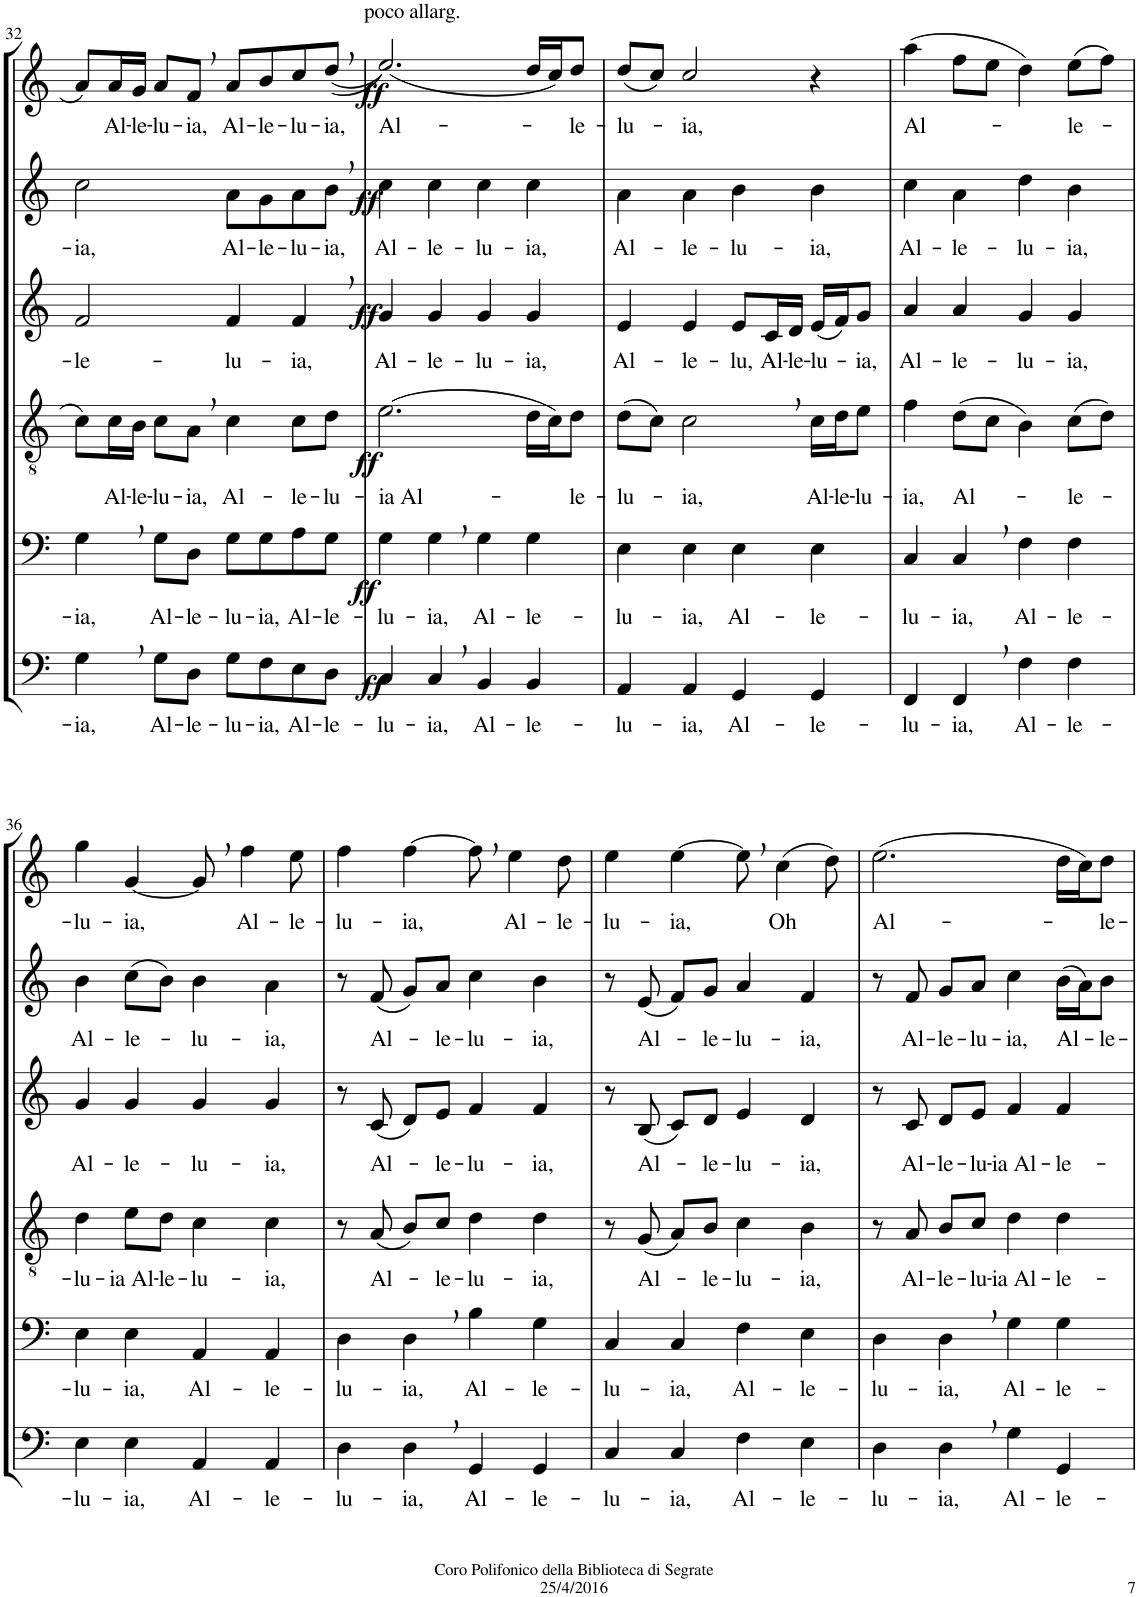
**kern	**text	**dynam	**kern	**text	**dynam	**kern	**text	**dynam	**kern	**text	**dynam	**kern	**text	**dynam	**kern	**text	**dynam
*part6	*part6	*part6	*part5	*part5	*part5	*part4	*part4	*part4	*part3	*part3	*part3	*part2	*part2	*part2	*part1	*part1	*part1
*staff6	*staff6	*staff6	*staff5	*staff5	*staff5	*staff4	*staff4	*staff4	*staff3	*staff3	*staff3	*staff2	*staff2	*staff2	*staff1	*staff1	*staff1
*I"Bassi II	*	*	*I"Bassi I	*	*	*I"Tenori	*	*	*I"Contralti	*	*	*I"Soprani II	*	*	*I"Soprani I	*	*
!!LO:PB:g=z
*clefF4	*	*	*clefF4	*	*	*clefGv2	*	*	*clefG2	*	*	*clefG2	*	*	*clefG2	*	*
*	*	*	*	*	*	*	*	*	*	*	*	*	*	*	*Trd1c2	*	*
*k[]	*	*	*k[]	*	*	*k[]	*	*	*k[]	*	*	*k[]	*	*	*k[]	*	*
*C:	*	*	*C:	*	*	*C:	*	*	*C:	*	*	*C:	*	*	*C:	*	*
*M4/4	*	*	*M4/4	*	*	*M4/4	*	*	*M4/4	*	*	*M4/4	*	*	*M4/4	*	*
=32	=32	=32	=32	=32	=32	=32	=32	=32	=32	=32	=32	=32	=32	=32	=32	=32	=32
!	!LO:LY:b	!	!	!LO:LY:b	!	!	!	!	!	!LO:LY:b	!	!	!LO:LY:b	!	!	!	!
4G,\	-ia,	.	4G,\	-ia,	.	8c\L	.	.	2f/	-le-	.	2cc\	-ia,	.	8a/L	.	.
!	!	!	!	!	!	!	!LO:LY:b	!	!	!	!	!	!	!	!	!LO:LY:b	!
.	.	.	.	.	.	16c\L	Al-	.	.	.	.	.	.	.	16a/L	Al-	.
!	!	!	!	!	!	!	!LO:LY:b	!	!	!	!	!	!	!	!	!LO:LY:b	!
.	.	.	.	.	.	16B\JJ	-le-	.	.	.	.	.	.	.	16g/JJ	-le-	.
!	!LO:LY:b	!	!	!LO:LY:b	!	!	!LO:LY:b	!	!	!	!	!	!	!	!	!LO:LY:b	!
8G\L	Al-	.	8G\L	Al-	.	8c\L	-lu-	.	.	.	.	.	.	.	8a/L	-lu-	.
!	!LO:LY:b	!	!	!LO:LY:b	!	!	!LO:LY:b	!	!	!	!	!	!	!	!	!LO:LY:b	!
8D\J	-le-	.	8D\J	-le-	.	8A,\J	-ia,	.	.	.	.	.	.	.	8f,/J	-ia,	.
!	!LO:LY:b	!	!	!LO:LY:b	!	!	!LO:LY:b	!	!	!LO:LY:b	!	!	!LO:LY:b	!	!	!LO:LY:b	!
8G\L	-lu-	.	8G\L	-lu-	.	4c\	Al-	.	4f/	-lu-	.	8a\L	Al-	.	8a/L	Al-	.
!	!LO:LY:b	!	!	!LO:LY:b	!	!	!	!	!	!	!	!	!LO:LY:b	!	!	!LO:LY:b	!
8F\	-ia,	.	8G\	-ia,	.	.	.	.	.	.	.	8g\	-le-	.	8b/	-le-	.
!	!LO:LY:b	!	!	!LO:LY:b	!	!	!LO:LY:b	!	!	!LO:LY:b	!	!	!LO:LY:b	!	!	!LO:LY:b	!
8E\	Al-	.	8A\	Al-	.	8c\L	-le-	.	4f,/	-ia,	.	8a\	-lu-	.	8cc/	-lu-	.
!	!LO:LY:b	!	!	!LO:LY:b	!	!	!LO:LY:b	!	!	!	!	!	!LO:LY:b	!	!	!LO:LY:b	!
8D\J	-le-	.	8G\J	-le-	.	8d\J	-lu-	.	.	.	.	8b,\J	-ia,	.	((8dd,/J	-ia,	.
!	!	!	!	!	!	!	!	!	!	!	!	!	!	!	!LO:TX:a:t=poco allarg.	!	!
=33	=33	=33	=33	=33	=33	=33	=33	=33	=33	=33	=33	=33	=33	=33	=33	=33	=33
!	!LO:LY:b	!LO:DY:b	!	!LO:LY:b	!LO:DY:b	!	!LO:LY:b	!LO:DY:b	!	!LO:LY:b	!LO:DY:b	!	!LO:LY:b	!LO:DY:b	!	!LO:LY:b	!LO:DY:b
4C/	-lu-	ff	4G\	-lu-	ff	(2.e\	-ia Al-	ff	4g/	Al-	ff	4cc\	Al-	ff	(2.ee/))	Al-	ff
!	!LO:LY:b	!	!	!LO:LY:b	!	!	!	!	!	!LO:LY:b	!	!	!LO:LY:b	!	!	!	!
4C,/	-ia,	.	4G,\	-ia,	.	.	.	.	4g/	-le-	.	4cc\	-le-	.	.	.	.
!	!LO:LY:b	!	!	!LO:LY:b	!	!	!	!	!	!LO:LY:b	!	!	!LO:LY:b	!	!	!	!
4BB/	Al-	.	4G\	Al-	.	.	.	.	4g/	-lu-	.	4cc\	-lu-	.	.	.	.
!	!LO:LY:b	!	!	!LO:LY:b	!	!	!	!	!	!LO:LY:b	!	!	!LO:LY:b	!	!	!	!
4BB/	-le-	.	4G\	-le-	.	16d\LL	.	.	4g/	-ia,	.	4cc\	-ia,	.	16dd/LL	.	.
.	.	.	.	.	.	16c\J)	.	.	.	.	.	.	.	.	16cc/J)	.	.
!	!	!	!	!	!	!	!LO:LY:b	!	!	!	!	!	!	!	!	!LO:LY:b	!
.	.	.	.	.	.	8d\J	-le-	.	.	.	.	.	.	.	8dd/J	-le-	.
=34	=34	=34	=34	=34	=34	=34	=34	=34	=34	=34	=34	=34	=34	=34	=34	=34	=34
!	!LO:LY:b	!	!	!LO:LY:b	!	!	!LO:LY:b	!	!	!LO:LY:b	!	!	!LO:LY:b	!	!	!LO:LY:b	!
4AA/	-lu-	.	4E\	-lu-	.	(8d\L	-lu-	.	4e/	Al-	.	4a\	Al-	.	(8dd/L	-lu-	.
.	.	.	.	.	.	8c\J)	.	.	.	.	.	.	.	.	8cc/J)	.	.
!	!LO:LY:b	!	!	!LO:LY:b	!	!	!LO:LY:b	!	!	!LO:LY:b	!	!	!LO:LY:b	!	!	!LO:LY:b	!
4AA/	-ia,	.	4E\	-ia,	.	2c,\	-ia,	.	4e/	-le-	.	4a\	-le-	.	2cc/	-ia,	.
!	!LO:LY:b	!	!	!LO:LY:b	!	!	!	!	!	!LO:LY:b	!	!	!LO:LY:b	!	!	!	!
4GG/	Al-	.	4E\	Al-	.	.	.	.	8e/L	-lu,	.	4b\	-lu-	.	.	.	.
!	!	!	!	!	!	!	!	!	!	!LO:LY:b	!	!	!	!	!	!	!
.	.	.	.	.	.	.	.	.	16c/L	Al-	.	.	.	.	.	.	.
!	!	!	!	!	!	!	!	!	!	!LO:LY:b	!	!	!	!	!	!	!
.	.	.	.	.	.	.	.	.	16d/JJ	-le-	.	.	.	.	.	.	.
!	!LO:LY:b	!	!	!LO:LY:b	!	!	!LO:LY:b	!	!	!LO:LY:b	!	!	!LO:LY:b	!	!	!	!
4GG/	-le-	.	4E\	-le-	.	16c\LL	Al-	.	(16e/LL	-lu-	.	4b\	-ia,	.	4r	.	.
!	!	!	!	!	!	!	!LO:LY:b	!	!	!	!	!	!	!	!	!	!
.	.	.	.	.	.	16d\J	-le-	.	16f/J)	.	.	.	.	.	.	.	.
!	!	!	!	!	!	!	!LO:LY:b	!	!	!LO:LY:b	!	!	!	!	!	!	!
.	.	.	.	.	.	8e\J	-lu-	.	8g/J	-ia,	.	.	.	.	.	.	.
=35	=35	=35	=35	=35	=35	=35	=35	=35	=35	=35	=35	=35	=35	=35	=35	=35	=35
!	!LO:LY:b	!	!	!LO:LY:b	!	!	!LO:LY:b	!	!	!LO:LY:b	!	!	!LO:LY:b	!	!	!LO:LY:b	!
4FF/	-lu-	.	4C/	-lu-	.	4f\	-ia,	.	4a/	Al-	.	4cc\	Al-	.	(4aa\	Al-	.
!	!LO:LY:b	!	!	!LO:LY:b	!	!	!LO:LY:b	!	!	!LO:LY:b	!	!	!LO:LY:b	!	!	!	!
4FF,/	-ia,	.	4C,/	-ia,	.	(8d\L	Al-	.	4a/	-le-	.	4a\	-le-	.	8ff\L	.	.
.	.	.	.	.	.	8c\J	.	.	.	.	.	.	.	.	8ee\J	.	.
!	!LO:LY:b	!	!	!LO:LY:b	!	!	!	!	!	!LO:LY:b	!	!	!LO:LY:b	!	!	!	!
4F\	Al-	.	4F\	Al-	.	4B\)	.	.	4g/	-lu-	.	4dd\	-lu-	.	4dd\)	.	.
!	!LO:LY:b	!	!	!LO:LY:b	!	!	!LO:LY:b	!	!	!LO:LY:b	!	!	!LO:LY:b	!	!	!LO:LY:b	!
4F\	-le-	.	4F\	-le-	.	(8c\L	-le-	.	4g/	-ia,	.	4b\	-ia,	.	(8ee\L	-le-	.
.	.	.	.	.	.	8d\J)	.	.	.	.	.	.	.	.	8ff\J)	.	.
!!LO:LB:g=z
=36	=36	=36	=36	=36	=36	=36	=36	=36	=36	=36	=36	=36	=36	=36	=36	=36	=36
!	!LO:LY:b	!	!	!LO:LY:b	!	!	!LO:LY:b	!	!	!LO:LY:b	!	!	!LO:LY:b	!	!	!LO:LY:b	!
4E\	-lu-	.	4E\	-lu-	.	4d\	-lu-	.	4g/	Al-	.	4b\	Al-	.	4gg\	-lu-	.
!	!LO:LY:b	!	!	!LO:LY:b	!	!	!LO:LY:b	!	!	!LO:LY:b	!	!	!LO:LY:b	!	!	!LO:LY:b	!
4E\	-ia,	.	4E\	-ia,	.	8e\L	-ia Al-	.	4g/	-le-	.	(8cc\L	-le-	.	[4g/	-ia,	.
!	!	!	!	!	!	!	!LO:LY:b	!	!	!	!	!	!	!	!	!	!
.	.	.	.	.	.	8d\J	-le-	.	.	.	.	8b\J)	.	.	.	.	.
!	!LO:LY:b	!	!	!LO:LY:b	!	!	!LO:LY:b	!	!	!LO:LY:b	!	!	!LO:LY:b	!	!	!	!
4AA/	Al-	.	4AA/	Al-	.	4c\	-lu-	.	4g/	-lu-	.	4b\	-lu-	.	8g,/]	.	.
!	!	!	!	!	!	!	!	!	!	!	!	!	!	!	!	!LO:LY:b	!
.	.	.	.	.	.	.	.	.	.	.	.	.	.	.	4ff\	Al-	.
!	!LO:LY:b	!	!	!LO:LY:b	!	!	!LO:LY:b	!	!	!LO:LY:b	!	!	!LO:LY:b	!	!	!	!
4AA/	-le-	.	4AA/	-le-	.	4c\	-ia,	.	4g/	-ia,	.	4a\	-ia,	.	.	.	.
!	!	!	!	!	!	!	!	!	!	!	!	!	!	!	!	!LO:LY:b	!
.	.	.	.	.	.	.	.	.	.	.	.	.	.	.	8ee\	-le-	.
=37	=37	=37	=37	=37	=37	=37	=37	=37	=37	=37	=37	=37	=37	=37	=37	=37	=37
!	!LO:LY:b	!	!	!LO:LY:b	!	!	!	!	!	!	!	!	!	!	!	!LO:LY:b	!
4D\	-lu-	.	4D\	-lu-	.	8r	.	.	8r	.	.	8r	.	.	4ff\	-lu-	.
!	!	!	!	!	!	!	!LO:LY:b	!	!	!LO:LY:b	!	!	!LO:LY:b	!	!	!	!
.	.	.	.	.	.	(8A/	Al-	.	(8c/	Al-	.	(8f/	Al-	.	.	.	.
!	!LO:LY:b	!	!	!LO:LY:b	!	!	!	!	!	!	!	!	!	!	!	!LO:LY:b	!
4D,\	-ia,	.	4D,\	-ia,	.	8B/L)	.	.	8d/L)	.	.	8g/L)	.	.	[4ff\	-ia,	.
!	!	!	!	!	!	!	!LO:LY:b	!	!	!LO:LY:b	!	!	!LO:LY:b	!	!	!	!
.	.	.	.	.	.	8c/J	-le-	.	8e/J	-le-	.	8a/J	-le-	.	.	.	.
!	!LO:LY:b	!	!	!LO:LY:b	!	!	!LO:LY:b	!	!	!LO:LY:b	!	!	!LO:LY:b	!	!	!	!
4GG/	Al-	.	4B\	Al-	.	4d\	-lu-	.	4f/	-lu-	.	4cc\	-lu-	.	8ff,\]	.	.
!	!	!	!	!	!	!	!	!	!	!	!	!	!	!	!	!LO:LY:b	!
.	.	.	.	.	.	.	.	.	.	.	.	.	.	.	4ee\	Al-	.
!	!LO:LY:b	!	!	!LO:LY:b	!	!	!LO:LY:b	!	!	!LO:LY:b	!	!	!LO:LY:b	!	!	!	!
4GG/	-le-	.	4G\	-le-	.	4d\	-ia,	.	4f/	-ia,	.	4b\	-ia,	.	.	.	.
!	!	!	!	!	!	!	!	!	!	!	!	!	!	!	!	!LO:LY:b	!
.	.	.	.	.	.	.	.	.	.	.	.	.	.	.	8dd\	-le-	.
=38	=38	=38	=38	=38	=38	=38	=38	=38	=38	=38	=38	=38	=38	=38	=38	=38	=38
!	!LO:LY:b	!	!	!LO:LY:b	!	!	!	!	!	!	!	!	!	!	!	!LO:LY:b	!
4C/	-lu-	.	4C/	-lu-	.	8r	.	.	8r	.	.	8r	.	.	4ee\	-lu-	.
!	!	!	!	!	!	!	!LO:LY:b	!	!	!LO:LY:b	!	!	!LO:LY:b	!	!	!	!
.	.	.	.	.	.	(8G/	Al-	.	(8B/	Al-	.	(8e/	Al-	.	.	.	.
!	!LO:LY:b	!	!	!LO:LY:b	!	!	!	!	!	!	!	!	!	!	!	!LO:LY:b	!
4C/	-ia,	.	4C/	-ia,	.	8A/L)	.	.	8c/L)	.	.	8f/L)	.	.	[4ee\	-ia,	.
!	!	!	!	!	!	!	!LO:LY:b	!	!	!LO:LY:b	!	!	!LO:LY:b	!	!	!	!
.	.	.	.	.	.	8B/J	-le-	.	8d/J	-le-	.	8g/J	-le-	.	.	.	.
!	!LO:LY:b	!	!	!LO:LY:b	!	!	!LO:LY:b	!	!	!LO:LY:b	!	!	!LO:LY:b	!	!	!	!
4F\	Al-	.	4F\	Al-	.	4c\	-lu-	.	4e/	-lu-	.	4a/	-lu-	.	8ee,\]	.	.
!	!	!	!	!	!	!	!	!	!	!	!	!	!	!	!	!LO:LY:b	!
.	.	.	.	.	.	.	.	.	.	.	.	.	.	.	(4cc\	Oh	.
!	!LO:LY:b	!	!	!LO:LY:b	!	!	!LO:LY:b	!	!	!LO:LY:b	!	!	!LO:LY:b	!	!	!	!
4E\	-le-	.	4E\	-le-	.	4B\	-ia,	.	4d/	-ia,	.	4f/	-ia,	.	.	.	.
.	.	.	.	.	.	.	.	.	.	.	.	.	.	.	8dd\)	.	.
=39	=39	=39	=39	=39	=39	=39	=39	=39	=39	=39	=39	=39	=39	=39	=39	=39	=39
!	!LO:LY:b	!	!	!LO:LY:b	!	!	!	!	!	!	!	!	!	!	!	!LO:LY:b	!
4D\	-lu-	.	4D\	-lu-	.	8r	.	.	8r	.	.	8r	.	.	(2.ee\	Al-	.
!	!	!	!	!	!	!	!LO:LY:b	!	!	!LO:LY:b	!	!	!LO:LY:b	!	!	!	!
.	.	.	.	.	.	8A/	Al-	.	8c/	Al-	.	8f/	Al-	.	.	.	.
!	!LO:LY:b	!	!	!LO:LY:b	!	!	!LO:LY:b	!	!	!LO:LY:b	!	!	!LO:LY:b	!	!	!	!
4D,\	-ia,	.	4D,\	-ia,	.	8B/L	-le-	.	8d/L	-le-	.	8g/L	-le-	.	.	.	.
!	!	!	!	!	!	!	!LO:LY:b	!	!	!LO:LY:b	!	!	!LO:LY:b	!	!	!	!
.	.	.	.	.	.	8c/J	-lu-	.	8e/J	-lu-	.	8a/J	-lu-	.	.	.	.
!	!LO:LY:b	!	!	!LO:LY:b	!	!	!LO:LY:b	!	!	!LO:LY:b	!	!	!LO:LY:b	!	!	!	!
4G\	Al-	.	4G\	Al-	.	4d\	-ia Al-	.	4f/	-ia Al-	.	4cc\	-ia,	.	.	.	.
!	!LO:LY:b	!	!	!LO:LY:b	!	!	!LO:LY:b	!	!	!LO:LY:b	!	!	!LO:LY:b	!	!	!	!
4GG/	-le-	.	4G\	-le-	.	4d\	-le-	.	4f/	-le-	.	(16b\LL	Al-	.	16dd\LL	.	.
.	.	.	.	.	.	.	.	.	.	.	.	16a\J)	.	.	16cc\J)	.	.
!	!	!	!	!	!	!	!	!	!	!	!	!	!LO:LY:b	!	!	!LO:LY:b	!
.	.	.	.	.	.	.	.	.	.	.	.	8b\J	-le-	.	8dd\J	-le-	.
=	=	=	=	=	=	=	=	=	=	=	=	=	=	=	=	=	=
*-	*-	*-	*-	*-	*-	*-	*-	*-	*-	*-	*-	*-	*-	*-	*-	*-	*-
